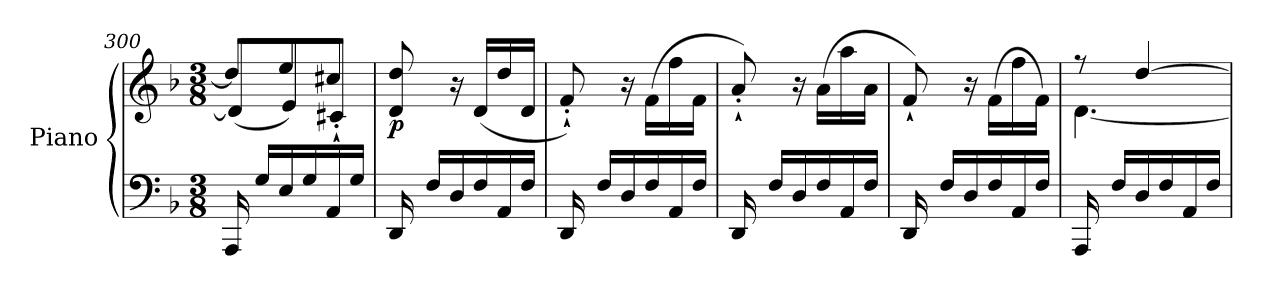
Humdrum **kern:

**kern	**kern	**dynam
*part1	*part1	*part1
*staff2	*staff1	*staff1/2
*I"Piano	*	*
*I'Pno	*	*
*clefF4	*clefG2	*
*k[b-]	*k[b-]	*
*M3/8	*M3/8	*
=300	=300	=300
*	*^	*
16AAA/	8dd/L]	(>8d/L]	.
16G/LL	.	.	.
16E/	8ee/	8e/)	.
16G/	.	.	.
16AA/	8cc#X/J	8c#X'`/J	.
16G/JJ	.	.	.
*	*v	*v	*
=301	=301	=301
!	!	!LO:DY:b
16DD/	8d/ 8dd/	p
16F/LL	.	.
16D/	16r	.
16F/	(<16d/LL	.
16AA/	16dd/	.
16F/JJ	16d/JJ	.
=302	=302	=302
16DD/	8f'`/)	.
16F/LL	.	.
16D/	16r	.
16F/	(>16f\LL	.
16AA/	16ff\	.
16F/JJ	16f\JJ	.
=303	=303	=303
16DD/	8a'`/)	.
16F/LL	.	.
16D/	16r	.
16F/	(>16a\LL	.
16AA/	16aa\	.
16F/JJ	16a\JJ	.
!!LO:LB:g=z
=304	=304	=304
16DD/	8f`/)	.
16F/LL	.	.
16D/	16r	.
16F/	(>16f\LL	.
16AA/	16ff\	.
16F/JJ	16f\JJ)	.
=305	=305	=305
*	*^	*
16AAA/	8r	[4.d\	.
16F/LL	.	.	.
16D/	[4dd/	.	.
16F/	.	.	.
16AA/	.	.	.
16F/JJ	.	.	.
*	*v	*v	*
=	=	=
*-	*-	*-
